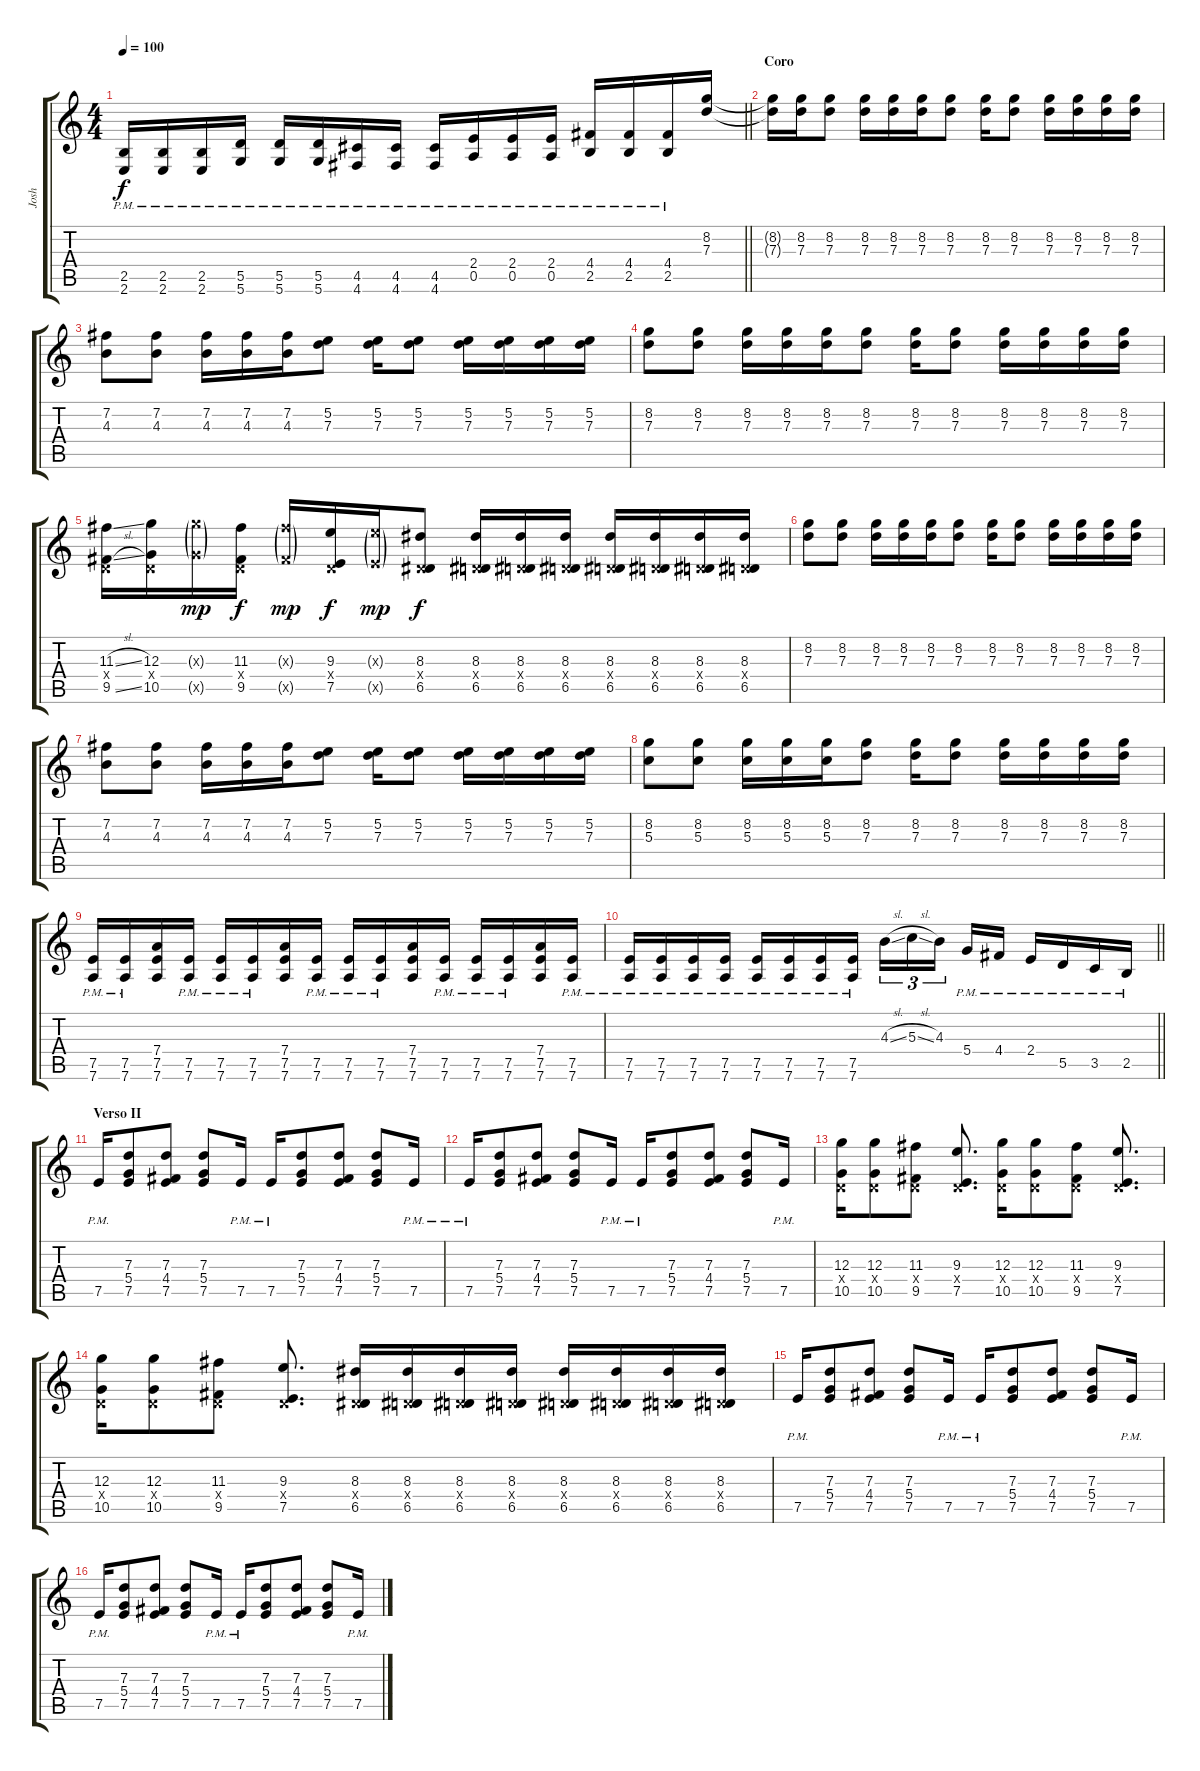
\track ("Josh" "Josh") {instrument distortionguitar}
\staff {score tabs}
\tuning (E4 B3 G3 D3 A2 D2) {hide}
\ts (4 4)
\tempo 100
\clef g2
\barLineRight lightlight
\ks c
(2.5{pm} 2.6{pm}).16{dy f} (2.5{pm} 2.6{pm}).16 (2.5{pm} 2.6{pm}).16 (5.5{pm} 5.6{pm}).16 (5.5{pm} 5.6{pm}).16 (5.5{pm} 5.6{pm}).16 (4.5{pm} 4.6{pm}).16 (4.5{pm} 4.6{pm}).16 (4.5{pm} 4.6{pm}).16 (2.4{pm} 0.5{pm}).16 (2.4{pm} 0.5{pm}).16 (2.4{pm} 0.5{pm}).16 (4.4{pm} 2.5{pm}).16 (4.4{pm} 2.5{pm}).16 (4.4{pm} 2.5{pm}).16 (8.2 7.3).16 |
\section ("" "Coro")
(8.2{t} 7.3{t}).16 (8.2 7.3).16 (8.2 7.3).8 (8.2 7.3).16 (8.2 7.3).16 (8.2 7.3).16 (8.2 7.3).8 (8.2 7.3).16 (8.2 7.3).8 (8.2 7.3).16 (8.2 7.3).16 (8.2 7.3).16 (8.2 7.3).16 |
(7.2 4.3).8 (7.2 4.3).8 (7.2 4.3).16 (7.2 4.3).16 (7.2 4.3).16 (5.2 7.3).8 (5.2 7.3).16 (5.2 7.3).8 (5.2 7.3).16 (5.2 7.3).16 (5.2 7.3).16 (5.2 7.3).16 |
(8.2 7.3).8 (8.2 7.3).8 (8.2 7.3).16 (8.2 7.3).16 (8.2 7.3).16 (8.2 7.3).8 (8.2 7.3).16 (8.2 7.3).8 (8.2 7.3).16 (8.2 7.3).16 (8.2 7.3).16 (8.2 7.3).16 |
(11.3{sl} 0.4{x} 9.5{sl}).16 (12.3 0.4{x} 10.5).16 (12.3{g x} 10.5{g x}).16{dy mp} (11.3 0.4{x} 9.5).16{dy f} (11.3{g x} 9.5{g x}).16{dy mp} (9.3 0.4{x} 7.5).16{dy f} (9.3{g x} 7.5{g x}).16{dy mp} (8.3 0.4{x} 6.5).8{dy f} (8.3 0.4{x} 6.5).16 (8.3 0.4{x} 6.5).16 (8.3 0.4{x} 6.5).16 (8.3 0.4{x} 6.5).16 (8.3 0.4{x} 6.5).16 (8.3 0.4{x} 6.5).16 (8.3 0.4{x} 6.5).16 |
(8.2 7.3).8 (8.2 7.3).8 (8.2 7.3).16 (8.2 7.3).16 (8.2 7.3).16 (8.2 7.3).8 (8.2 7.3).16 (8.2 7.3).8 (8.2 7.3).16 (8.2 7.3).16 (8.2 7.3).16 (8.2 7.3).16 |
(7.2 4.3).8 (7.2 4.3).8 (7.2 4.3).16 (7.2 4.3).16 (7.2 4.3).16 (5.2 7.3).8 (5.2 7.3).16 (5.2 7.3).8 (5.2 7.3).16 (5.2 7.3).16 (5.2 7.3).16 (5.2 7.3).16 |
(8.2 5.3).8 (8.2 5.3).8 (8.2 5.3).16 (8.2 5.3).16 (8.2 5.3).16 (8.2 7.3).8 (8.2 7.3).16 (8.2 7.3).8 (8.2 7.3).16 (8.2 7.3).16 (8.2 7.3).16 (8.2 7.3).16 |
(7.5{pm} 7.6{pm}).16 (7.5{pm} 7.6{pm}).16 (7.4 7.5 7.6).16 (7.5{pm} 7.6{pm}).16 (7.5{pm} 7.6{pm}).16 (7.5{pm} 7.6{pm}).16 (7.4 7.5 7.6).16 (7.5{pm} 7.6{pm}).16 (7.5{pm} 7.6{pm}).16 (7.5{pm} 7.6{pm}).16 (7.4 7.5 7.6).16 (7.5{pm} 7.6{pm}).16 (7.5{pm} 7.6{pm}).16 (7.5{pm} 7.6{pm}).16 (7.4 7.5 7.6).16 (7.5{pm} 7.6{pm}).16 |
\barLineRight lightlight
(7.5{pm} 7.6{pm}).16 (7.5{pm} 7.6{pm}).16 (7.5{pm} 7.6{pm}).16 (7.5{pm} 7.6{pm}).16 (7.5{pm} 7.6{pm}).16 (7.5{pm} 7.6{pm}).16 (7.5{pm} 7.6{pm}).16 (7.5{pm} 7.6{pm}).16 4.3{sl}.16{tu (3 2)} 5.3{sl}.16{tu (3 2)} 4.3.16{tu (3 2) beam splitsecondary} 5.4{pm}.16 4.4{pm}.16 2.4{pm}.16 5.5{pm}.16 3.5{pm}.16 2.5{pm}.16 |
\section ("" "Verso II")
7.5{pm}.16 (7.3 5.4 7.5).8 (7.3 4.4 7.5).8 (7.3 5.4 7.5).8 7.5{pm}.16 7.5{pm}.16 (7.3 5.4 7.5).8 (7.3 4.4 7.5).8 (7.3 5.4 7.5).8 7.5{pm}.16 |
7.5{pm}.16 (7.3 5.4 7.5).8 (7.3 4.4 7.5).8 (7.3 5.4 7.5).8 7.5{pm}.16 7.5{pm}.16 (7.3 5.4 7.5).8 (7.3 4.4 7.5).8 (7.3 5.4 7.5).8 7.5{pm}.16 |
(12.3 0.4{x} 10.5).16 (12.3 0.4{x} 10.5).8 (11.3 0.4{x} 9.5).8 (9.3 0.4{x} 7.5).8{d} (12.3 0.4{x} 10.5).16 (12.3 0.4{x} 10.5).8 (11.3 0.4{x} 9.5).8 (9.3 0.4{x} 7.5).8{d} |
(12.3 0.4{x} 10.5).16 (12.3 0.4{x} 10.5).8 (11.3 0.4{x} 9.5).8 (9.3 0.4{x} 7.5).8{d} (8.3 0.4{x} 6.5).16 (8.3 0.4{x} 6.5).16 (8.3 0.4{x} 6.5).16 (8.3 0.4{x} 6.5).16 (8.3 0.4{x} 6.5).16 (8.3 0.4{x} 6.5).16 (8.3 0.4{x} 6.5).16 (8.3 0.4{x} 6.5).16 |
7.5{pm}.16 (7.3 5.4 7.5).8 (7.3 4.4 7.5).8 (7.3 5.4 7.5).8 7.5{pm}.16 7.5{pm}.16 (7.3 5.4 7.5).8 (7.3 4.4 7.5).8 (7.3 5.4 7.5).8 7.5{pm}.16 |
7.5{pm}.16 (7.3 5.4 7.5).8 (7.3 4.4 7.5).8 (7.3 5.4 7.5).8 7.5{pm}.16 7.5{pm}.16 (7.3 5.4 7.5).8 (7.3 4.4 7.5).8 (7.3 5.4 7.5).8 7.5{pm}.16
